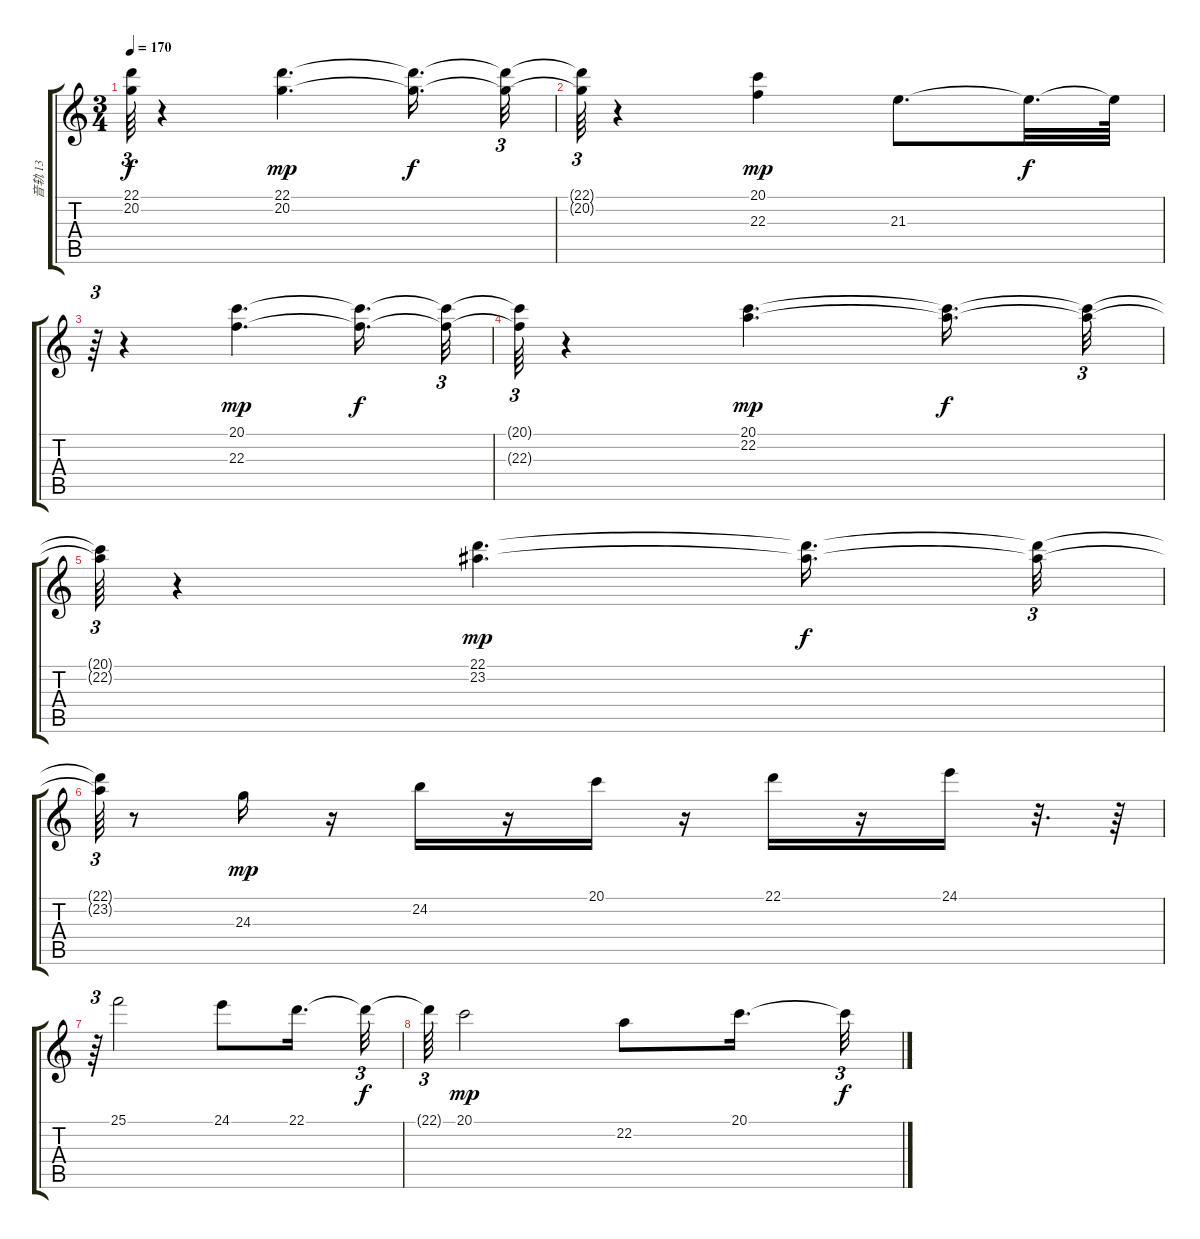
\track ("音轨 13" "音轨 13") {instrument piccolo}
\staff {score tabs}
\tuning (E4 B3 G3 D3 A2 E2) {hide}
\ts (3 4)
\tempo 170
\clef g2
\ks c
(22.1{t} 20.2{t}).64{tu (3 2) dy f} r.4 (22.1 20.2).4{d dy mp} (22.1{t} 20.2{t}).16{d dy f} (22.1{t} 20.2{t}).32{tu (3 2)} |
(22.1{t} 20.2{t}).64{tu (3 2)} r.4 (20.1 22.3).4{dy mp} 21.3.8{d} 21.3{t}.32{d dy f} 21.3{t}.64 |
r.64{tu (3 2)} r.4 (20.1 22.3).4{d dy mp} (20.1{t} 22.3{t}).16{d dy f} (20.1{t} 22.3{t}).32{tu (3 2)} |
(20.1{t} 22.3{t}).64{tu (3 2)} r.4 (20.1 22.2).4{d dy mp} (20.1{t} 22.2{t}).16{d dy f} (20.1{t} 22.2{t}).32{tu (3 2)} |
(20.1{t} 22.2{t}).64{tu (3 2)} r.4 (22.1 23.2).4{d dy mp} (22.1{t} 23.2{t}).16{d dy f} (22.1{t} 23.2{t}).32{tu (3 2)} |
(22.1{t} 23.2{t}).64{tu (3 2)} r.8 24.3.16{dy mp} r.16 24.2.16 r.16 20.1.16 r.16 22.1.16 r.16 24.1.16 r.32{d} r.64 |
r.64{tu (3 2)} 25.1.2 24.1.8 22.1.16{d} 22.1{t}.32{tu (3 2) dy f} |
22.1{t}.64{tu (3 2)} 20.1.2{dy mp} 22.2.8 20.1.16{d} 20.1{t}.32{tu (3 2) dy f}
